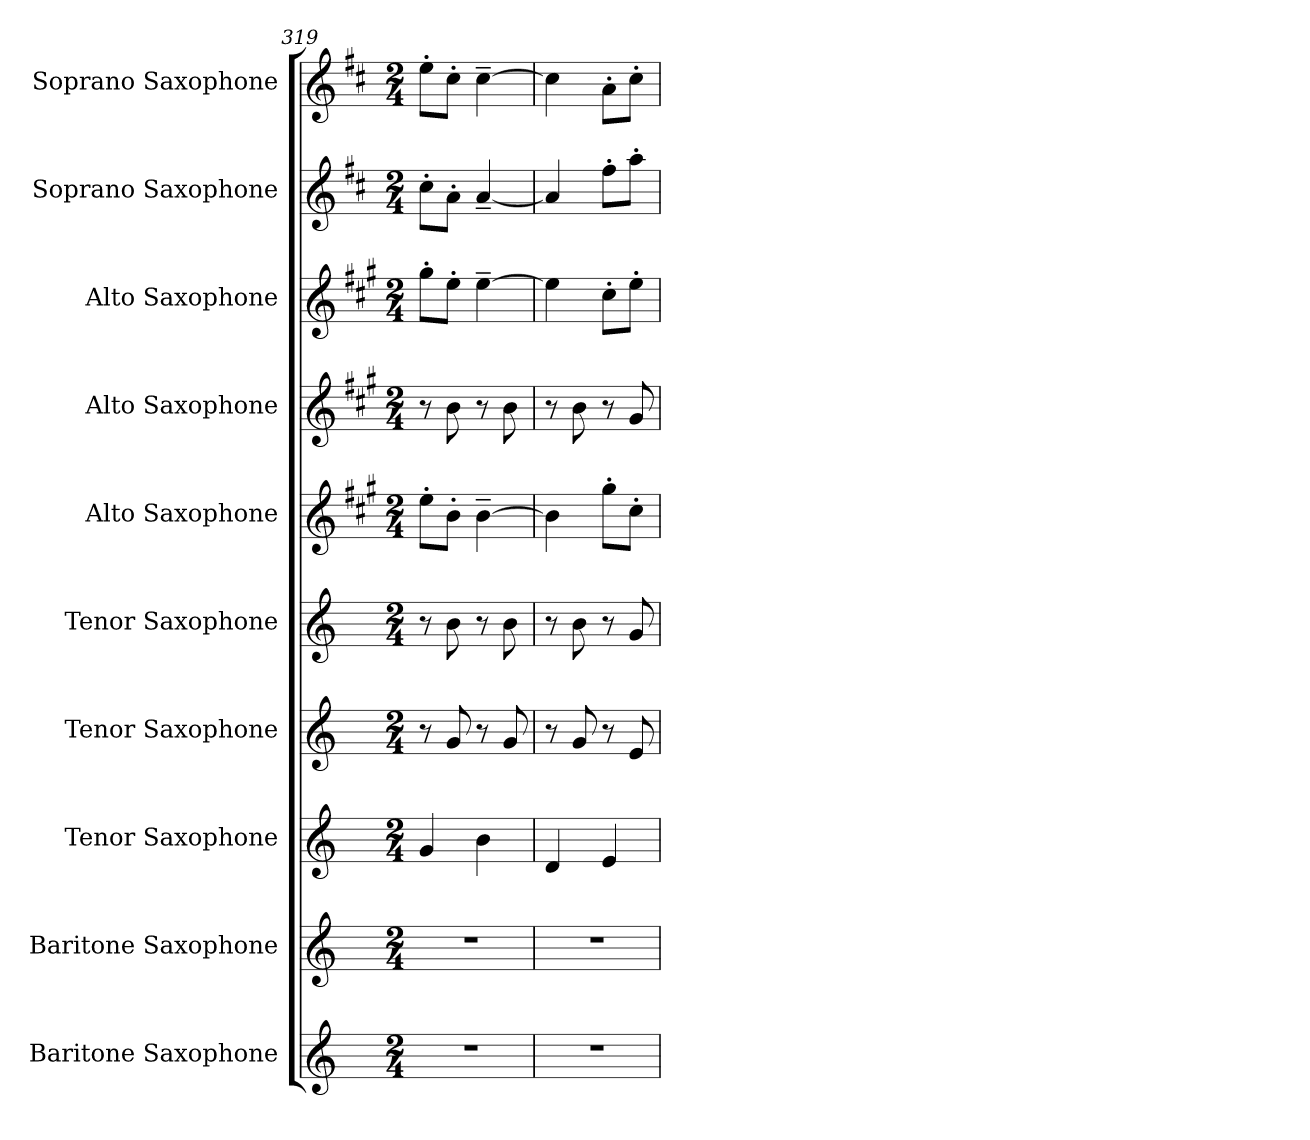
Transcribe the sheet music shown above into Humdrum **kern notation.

**kern	**kern	**kern	**kern	**kern	**kern	**kern	**kern	**kern	**kern
*part10	*part9	*part8	*part7	*part6	*part5	*part4	*part3	*part2	*part1
*staff10	*staff9	*staff8	*staff7	*staff6	*staff5	*staff4	*staff3	*staff2	*staff1
*I"Baritone Saxophone	*I"Baritone Saxophone	*I"Tenor Saxophone	*I"Tenor Saxophone	*I"Tenor Saxophone	*I"Alto Saxophone	*I"Alto Saxophone	*I"Alto Saxophone	*I"Soprano Saxophone	*I"Soprano Saxophone
*I'Bar. Sax.	*I'Bar. Sax.	*I'T. Sax.	*I'T. Sax.	*I'T. Sax.	*I'A. Sax.	*I'A. Sax.	*I'A. Sax.	*I'S. Sax.	*I'S. Sax.
*clefG2	*clefG2	*clefG2	*clefG2	*clefG2	*clefG2	*clefG2	*clefG2	*clefG2	*clefG2
*ITrd12c21	*ITrd12c21	*ITrd8c14	*ITrd8c14	*ITrd8c14	*ITrd5c9	*ITrd5c9	*ITrd5c9	*ITrd1c2	*ITrd1c2
*k[]	*k[]	*k[]	*k[]	*k[]	*k[]	*k[]	*k[]	*k[]	*k[]
*M2/4	*M2/4	*M2/4	*M2/4	*M2/4	*M2/4	*M2/4	*M2/4	*M2/4	*M2/4
=319	=319	=319	=319	=319	=319	=319	=319	=319	=319
2r	2r	4G/	8r	8r	8g'\L	8r	8b'\L	8b'\L	8dd'\L
.	.	.	8G/	8B\	8d'\J	8d\	8g'\J	8g'\J	8b'\J
.	.	4B\	8r	8r	[4d~\	8r	[4g~\	[4g~/	[4b~\
.	.	.	8G/	8B\	.	8d\	.	.	.
=320	=320	=320	=320	=320	=320	=320	=320	=320	=320
2r	2r	4D/	8r	8r	4d\]	8r	4g\]	4g/]	4b\]
.	.	.	8G/	8B\	.	8d\	.	.	.
.	.	4E/	8r	8r	8b'\L	8r	8e'\L	8ee'\L	8g'\L
.	.	.	8E/	8G/	8e'\J	8B/	8g'\J	8gg'\J	8b'\J
=	=	=	=	=	=	=	=	=	=
*-	*-	*-	*-	*-	*-	*-	*-	*-	*-
